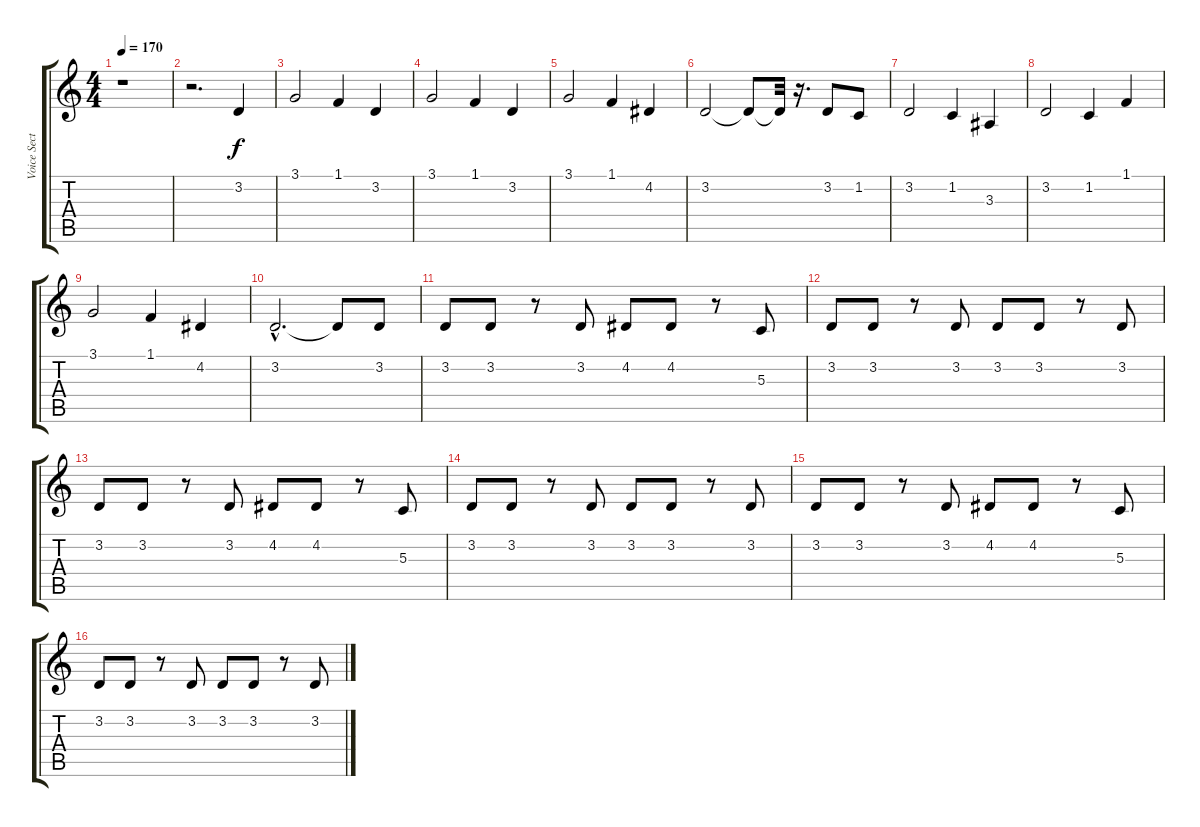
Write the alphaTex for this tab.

\track ("Voice Section" "Voice Sect") {instrument pad1newage}
\staff {score tabs}
\tuning (E4 B3 G3 D3 A2 E2) {hide}
\ts (4 4)
\tempo 170
\clef g2
\ks c
r.1{dy f} |
r.2{d} 3.2.4 |
3.1.2 1.1.4 3.2.4 |
3.1.2 1.1.4 3.2.4 |
3.1.2 1.1.4 4.2.4 |
3.2.2 3.2{t}.8 3.2{t}.32 r.16{d} 3.2.8 1.2.8 |
3.2.2 1.2.4 3.3.4 |
3.2.2 1.2.4 1.1.4 |
3.1.2 1.1.4 4.2.4 |
3.2{hac}.2{d} 3.2{t}.8 3.2.8 |
3.2.8 3.2.8 r.8 3.2.8 4.2.8 4.2.8 r.8 5.3.8 |
3.2.8 3.2.8 r.8 3.2.8 3.2.8 3.2.8 r.8 3.2.8 |
3.2.8 3.2.8 r.8 3.2.8 4.2.8 4.2.8 r.8 5.3.8 |
3.2.8 3.2.8 r.8 3.2.8 3.2.8 3.2.8 r.8 3.2.8 |
3.2.8 3.2.8 r.8 3.2.8 4.2.8 4.2.8 r.8 5.3.8 |
3.2.8 3.2.8 r.8 3.2.8 3.2.8 3.2.8 r.8 3.2.8
